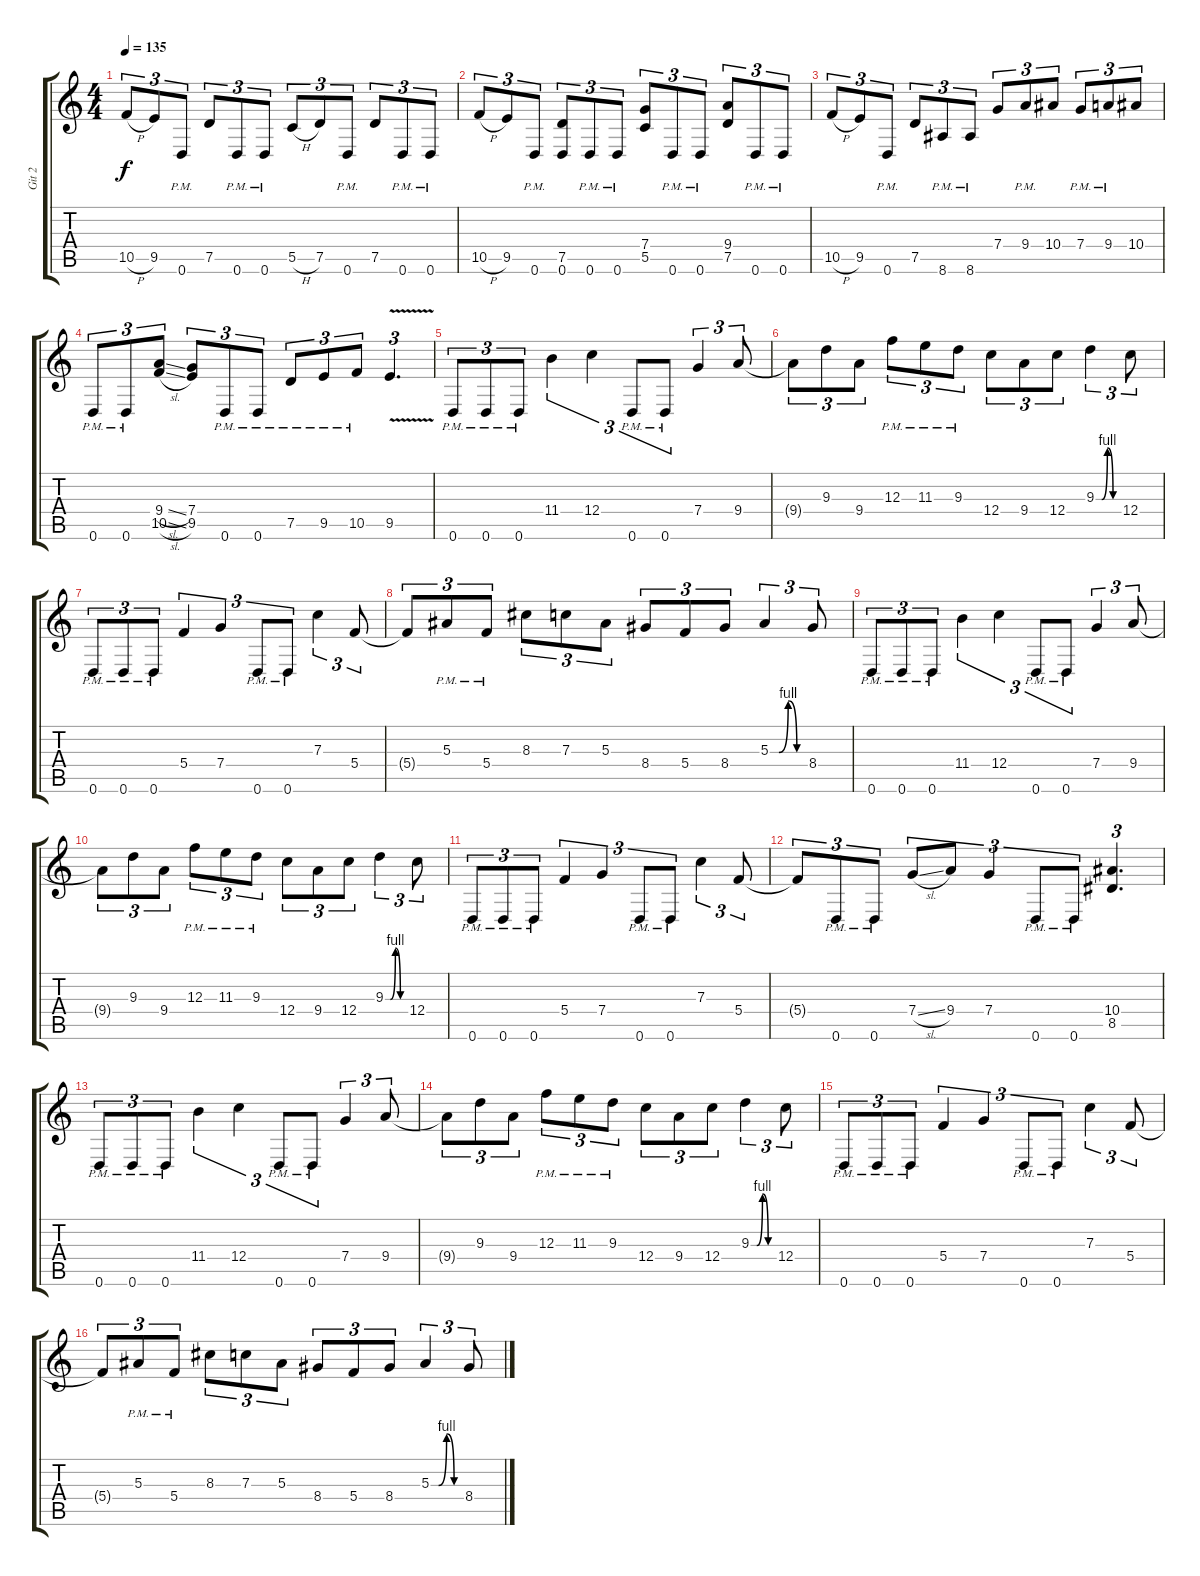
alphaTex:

\track ("Git 2" "Git 2") {instrument distortionguitar}
\staff {score tabs}
\tuning (D4 A3 F3 C3 G2 D2) {hide}
\ts (4 4)
\tempo 135
\clef g2
\ks c
10.5{h}.8{tu (3 2) dy f} 9.5.8{tu (3 2)} 0.6{pm}.8{tu (3 2)} 7.5.8{tu (3 2)} 0.6{pm}.8{tu (3 2)} 0.6{pm}.8{tu (3 2)} 5.5{h}.8{tu (3 2)} 7.5.8{tu (3 2)} 0.6{pm}.8{tu (3 2)} 7.5.8{tu (3 2)} 0.6{pm}.8{tu (3 2)} 0.6{pm}.8{tu (3 2)} |
10.5{h}.8{tu (3 2)} 9.5.8{tu (3 2)} 0.6{pm}.8{tu (3 2)} (7.5 0.6).8{tu (3 2)} 0.6{pm}.8{tu (3 2)} 0.6{pm}.8{tu (3 2)} (7.4 5.5).8{tu (3 2)} 0.6{pm}.8{tu (3 2)} 0.6{pm}.8{tu (3 2)} (9.4 7.5).8{tu (3 2)} 0.6{pm}.8{tu (3 2)} 0.6{pm}.8{tu (3 2)} |
10.5{h}.8{tu (3 2)} 9.5.8{tu (3 2)} 0.6{pm}.8{tu (3 2)} 7.5.8{tu (3 2)} 8.6{pm}.8{tu (3 2)} 8.6{pm}.8{tu (3 2)} 7.4.8{tu (3 2)} 9.4{pm}.8{tu (3 2)} 10.4.8{tu (3 2)} 7.4{pm}.8{tu (3 2)} 9.4{pm}.8{tu (3 2)} 10.4.8{tu (3 2)} |
0.6{pm}.8{tu (3 2)} 0.6{pm}.8{tu (3 2)} (9.4{sl} 10.5{sl}).8{tu (3 2)} (7.4 9.5).8{tu (3 2)} 0.6{pm}.8{tu (3 2)} 0.6{pm}.8{tu (3 2)} 7.5{pm}.8{tu (3 2)} 9.5{pm}.8{tu (3 2)} 10.5{pm}.8{tu (3 2)} 9.5{v}.4{d tu (3 2)} |
0.6{pm}.8{tu (3 2)} 0.6{pm}.8{tu (3 2)} 0.6{pm}.8{tu (3 2)} 11.4.4{tu (3 2)} 12.4.4{tu (3 2)} 0.6{pm}.8{tu (3 2)} 0.6{pm}.8{tu (3 2)} 7.4.4{tu (3 2)} 9.4.8{tu (3 2)} |
9.4{t}.8{tu (3 2)} 9.3.8{tu (3 2)} 9.4.8{tu (3 2)} 12.3{pm}.8{tu (3 2)} 11.3{pm}.8{tu (3 2)} 9.3{pm}.8{tu (3 2)} 12.4.8{tu (3 2)} 9.4.8{tu (3 2)} 12.4.8{tu (3 2)} 9.3{be (custom 0 0 15 0 30 4 45 0 60 0)}.4{tu (3 2)} 12.4.8{tu (3 2)} |
0.6{pm}.8{tu (3 2)} 0.6{pm}.8{tu (3 2)} 0.6{pm}.8{tu (3 2)} 5.4.4{tu (3 2)} 7.4.4{tu (3 2)} 0.6{pm}.8{tu (3 2)} 0.6{pm}.8{tu (3 2)} 7.3.4{tu (3 2)} 5.4.8{tu (3 2)} |
5.4{t}.8{tu (3 2)} 5.3{pm}.8{tu (3 2)} 5.4{pm}.8{tu (3 2)} 8.3.8{tu (3 2)} 7.3.8{tu (3 2)} 5.3.8{tu (3 2)} 8.4.8{tu (3 2)} 5.4.8{tu (3 2)} 8.4.8{tu (3 2)} 5.3{be (custom 0 0 15 0 31 4 46 0 60 0)}.4{tu (3 2)} 8.4.8{tu (3 2)} |
0.6{pm}.8{tu (3 2)} 0.6{pm}.8{tu (3 2)} 0.6{pm}.8{tu (3 2)} 11.4.4{tu (3 2)} 12.4.4{tu (3 2)} 0.6{pm}.8{tu (3 2)} 0.6{pm}.8{tu (3 2)} 7.4.4{tu (3 2)} 9.4.8{tu (3 2)} |
9.4{t}.8{tu (3 2)} 9.3.8{tu (3 2)} 9.4.8{tu (3 2)} 12.3{pm}.8{tu (3 2)} 11.3{pm}.8{tu (3 2)} 9.3{pm}.8{tu (3 2)} 12.4.8{tu (3 2)} 9.4.8{tu (3 2)} 12.4.8{tu (3 2)} 9.3{be (custom 0 0 15 0 30 4 45 0 60 0)}.4{tu (3 2)} 12.4.8{tu (3 2)} |
0.6{pm}.8{tu (3 2)} 0.6{pm}.8{tu (3 2)} 0.6{pm}.8{tu (3 2)} 5.4.4{tu (3 2)} 7.4.4{tu (3 2)} 0.6{pm}.8{tu (3 2)} 0.6{pm}.8{tu (3 2)} 7.3.4{tu (3 2)} 5.4.8{tu (3 2)} |
5.4{t}.8{tu (3 2)} 0.6{pm}.8{tu (3 2)} 0.6{pm}.8{tu (3 2)} 7.4{sl}.8{tu (3 2)} 9.4.8{tu (3 2)} 7.4.4{tu (3 2)} 0.6{pm}.8{tu (3 2)} 0.6{pm}.8{tu (3 2)} (10.4 8.5).4{d tu (3 2)} |
0.6{pm}.8{tu (3 2)} 0.6{pm}.8{tu (3 2)} 0.6{pm}.8{tu (3 2)} 11.4.4{tu (3 2)} 12.4.4{tu (3 2)} 0.6{pm}.8{tu (3 2)} 0.6{pm}.8{tu (3 2)} 7.4.4{tu (3 2)} 9.4.8{tu (3 2)} |
9.4{t}.8{tu (3 2)} 9.3.8{tu (3 2)} 9.4.8{tu (3 2)} 12.3{pm}.8{tu (3 2)} 11.3{pm}.8{tu (3 2)} 9.3{pm}.8{tu (3 2)} 12.4.8{tu (3 2)} 9.4.8{tu (3 2)} 12.4.8{tu (3 2)} 9.3{be (custom 0 0 15 0 30 4 45 0 60 0)}.4{tu (3 2)} 12.4.8{tu (3 2)} |
0.6{pm}.8{tu (3 2)} 0.6{pm}.8{tu (3 2)} 0.6{pm}.8{tu (3 2)} 5.4.4{tu (3 2)} 7.4.4{tu (3 2)} 0.6{pm}.8{tu (3 2)} 0.6{pm}.8{tu (3 2)} 7.3.4{tu (3 2)} 5.4.8{tu (3 2)} |
5.4{t}.8{tu (3 2)} 5.3{pm}.8{tu (3 2)} 5.4{pm}.8{tu (3 2)} 8.3.8{tu (3 2)} 7.3.8{tu (3 2)} 5.3.8{tu (3 2)} 8.4.8{tu (3 2)} 5.4.8{tu (3 2)} 8.4.8{tu (3 2)} 5.3{be (custom 0 0 15 0 31 4 46 0 60 0)}.4{tu (3 2)} 8.4.8{tu (3 2)}
